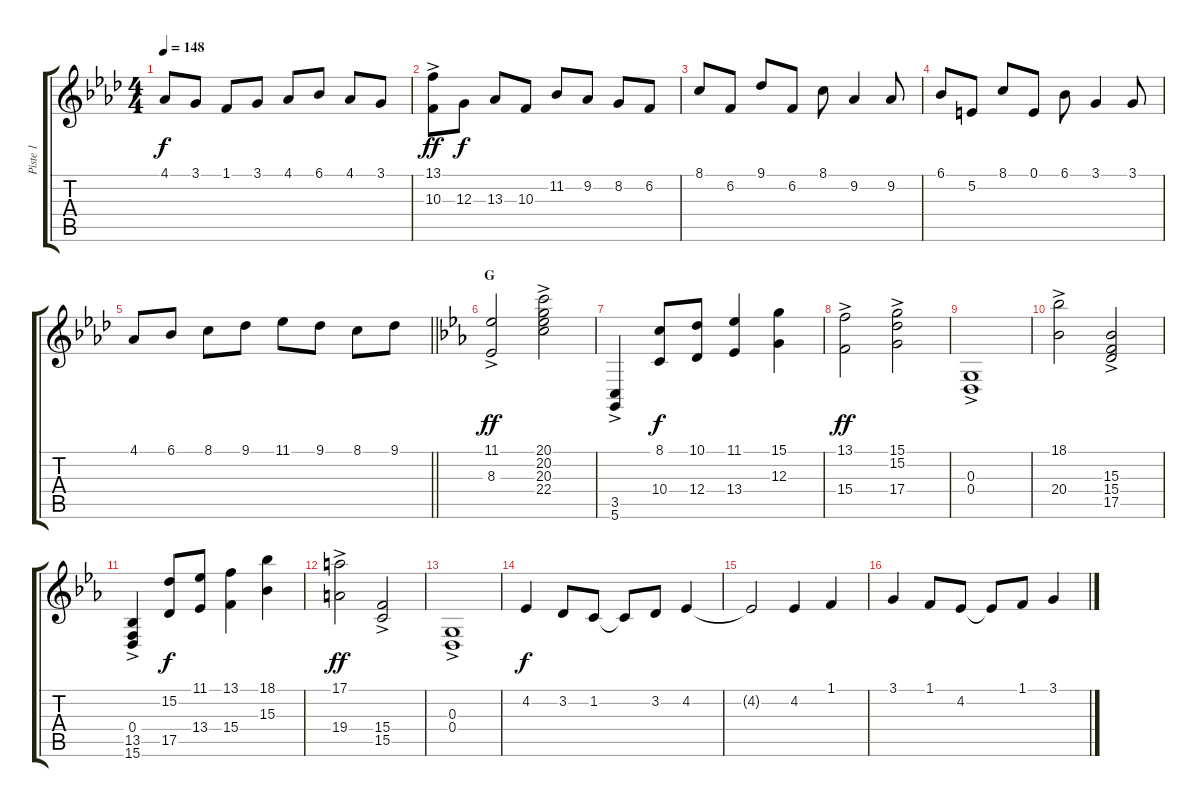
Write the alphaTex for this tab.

\track ("Piste 1" "Piste 1") {instrument stringensemble1}
\staff {score tabs}
\tuning (E4 B3 G3 D3 A2 D2) {hide}
\ts (4 4)
\tempo 148
\clef g2
\ks ab
4.1.8{dy f} 3.1.8 1.1.8 3.1.8 4.1.8 6.1.8 4.1.8 3.1.8 |
(13.1{ac} 10.3).8{dy ff} 12.3.8{dy f} 13.3.8 10.3.8 11.2.8 9.2.8 8.2.8 6.2.8 |
8.1.8 6.2.8 9.1.8 6.2.8 8.1.8 9.2.4 9.2.8 |
6.1.8 5.2.8 8.1.8 0.1.8 6.1.8 3.1.4 3.1.8 |
\barLineRight lightlight
4.1.8 6.1.8 8.1.8 9.1.8 11.1.8 9.1.8 8.1.8 9.1.8 |
\section ("" "G")
\ks eb
(11.1{ac} 8.3{ac}).2{dy ff} (20.1{ac} 20.2{ac} 20.3{ac} 22.4{ac}).2 |
(3.5{ac} 5.6{ac}).4 (8.1 10.4).8{dy f} (10.1 12.4).8 (11.1 13.4).4 (15.1 12.3).4 |
(13.1{ac} 15.4{ac}).2{dy ff} (15.1{ac} 15.2{ac} 17.4{ac}).2 |
(0.3{ac} 0.4{ac}).1 |
(18.1{ac} 20.4{ac}).2 (15.3{ac} 15.4{ac} 17.5{ac}).2 |
(0.4{ac} 13.5{ac} 15.6{ac}).4 (15.2 17.5).8{dy f} (11.1 13.4).8 (13.1 15.4).4 (18.1 15.3).4 |
(17.1{ac} 19.4{ac}).2{dy ff} (15.4{ac} 15.5{ac}).2 |
(0.3{ac} 0.4{ac}).1 |
4.2.4{dy f} 3.2.8 1.2.8 1.2{t}.8 3.2.8 4.2.4 |
4.2{t}.2 4.2.4 1.1.4 |
3.1.4 1.1.8 4.2.8 4.2{t}.8 1.1.8 3.1.4
